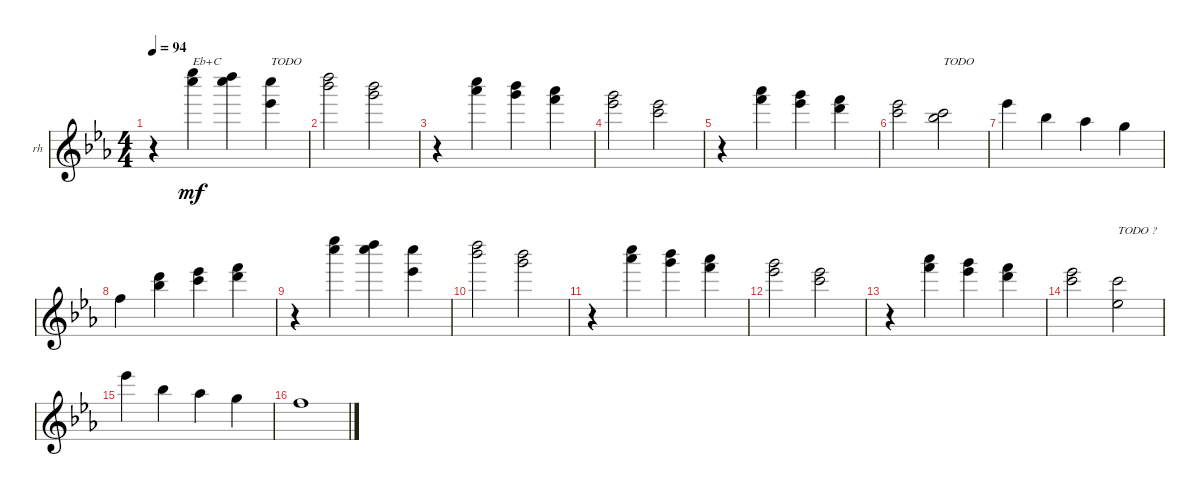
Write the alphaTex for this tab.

\defaultSystemsLayout 4
\bracketExtendMode groupsimilarinstruments
\firstSystemTrackNameOrientation horizontal
\otherSystemsTrackNameOrientation horizontal
\track ("rh" "rh") {instrument acousticgrandpiano}
\staff {score}
\tuning (E4 B3 G3 D3 A2 E2 B1)
\displaytranspose 12
\ts (4 4)
\tempo 94
\clef g2
\ks cminor
r.4{dy mf beam Down} (23.1{acc b} 25.2{acc forcenatural}).4{txt "Eb+C" beam Down} (27.2{acc forcenatural} 20.1{acc forcenatural}).4{beam Down} (20.1{acc forcenatural} 16.2{acc b}).4{txt "TODO" beam Down} |
(22.1{acc forcenatural} 23.2{acc b}).2{beam Down} (18.1{acc b} 20.2{acc forcenatural}).2{beam Down} |
r.4{beam Down} (20.1{acc forcenatural} 21.2{acc b}).4{beam Down} (15.1{acc forcenatural} 23.2{acc b}).4{beam Down} (13.1{acc forcenatural} 21.2{acc b}).4{beam Down} |
(15.1{acc forcenatural} 16.2{acc b}).2{beam Down} (17.3{acc forcenatural} 16.2{acc b}).2{beam Down} |
r.4{beam Down} (13.1{acc forcenatural} 21.2{acc b}).4{beam Down} (15.1{acc forcenatural} 16.2{acc b}).4{beam Down} (10.1{acc forcenatural} 18.2{acc forcenatural}).4{beam Down} |
(8.1{acc forcenatural} 16.2{acc b}).2{beam Down} (8.1{acc forcenatural} 11.2{acc b}).2{txt "TODO" beam Down} |
11.1{acc b}.4{beam Down} 6.1{acc b}.4{beam Down} 4.1{acc b}.4{beam Down} 3.1{acc forcenatural}.4{beam Down} |
1.1{acc forcenatural}.4{beam Down} (6.1{acc b} 15.2{acc forcenatural}).4{beam Down} (8.1{acc forcenatural} 16.2{acc b}).4{beam Down} (10.1{acc forcenatural} 18.2{acc forcenatural}).4{beam Down} |
r.4{beam Down} (23.1{acc b} 25.2{acc forcenatural}).4{beam Down} (27.2{acc forcenatural} 20.1{acc forcenatural}).4{beam Down} (20.1{acc forcenatural} 16.2{acc b}).4{beam Down} |
(22.1{acc forcenatural} 23.2{acc b}).2{beam Down} (18.1{acc b} 20.2{acc forcenatural}).2{beam Down} |
r.4{beam Down} (20.1{acc forcenatural} 21.2{acc b}).4{beam Down} (15.1{acc forcenatural} 23.2{acc b}).4{beam Down} (13.1{acc forcenatural} 21.2{acc b}).4{beam Down} |
(15.1{acc forcenatural} 16.2{acc b}).2{beam Down} (17.3{acc forcenatural} 16.2{acc b}).2{beam Down} |
r.4{beam Down} (13.1{acc forcenatural} 21.2{acc b}).4{beam Down} (15.1{acc forcenatural} 16.2{acc b}).4{beam Down} (10.1{acc forcenatural} 18.2{acc forcenatural}).4{beam Down} |
(8.1{acc forcenatural} 16.2{acc b}).2{beam Down} (8.1{acc forcenatural} 4.2{acc b}).2{txt "TODO ?" beam Down} |
11.1{acc b}.4{beam Down} 6.1{acc b}.4{beam Down} 4.1{acc b}.4{beam Down} 3.1{acc forcenatural}.4{beam Down} |
1.1{acc forcenatural}.1{beam Down}
